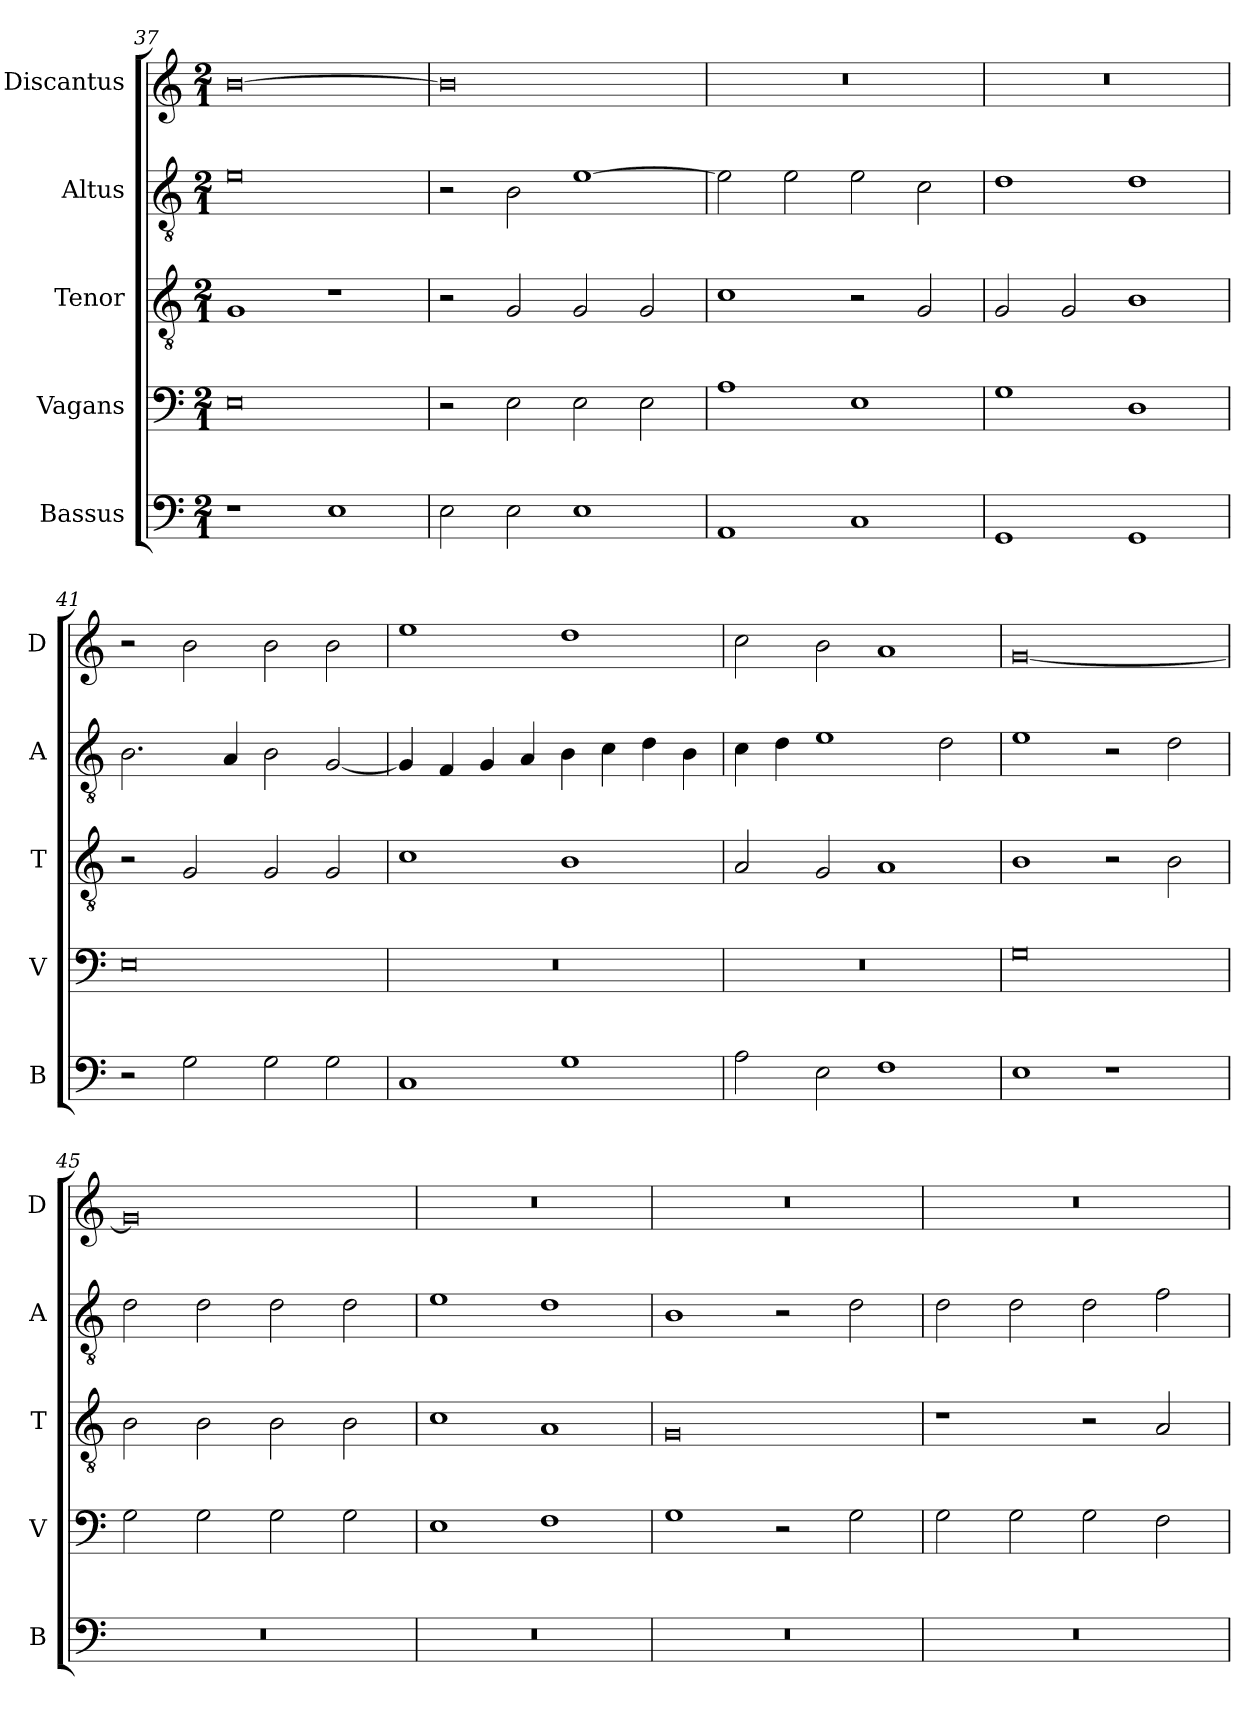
**kern	**kern	**kern	**kern	**kern
*part5	*part4	*part3	*part2	*part1
*staff5	*staff4	*staff3	*staff2	*staff1
*I"Bassus	*I"Vagans	*I"Tenor	*I"Altus	*I"Discantus
*I'B	*I'V	*I'T	*I'A	*I'D
*clefF4	*clefF4	*clefGv2	*clefGv2	*clefG2
*k[]	*k[]	*k[]	*k[]	*k[]
*a:	*a:	*a:	*a:	*a:
*M2/1	*M2/1	*M2/1	*M2/1	*M2/1
=37	=37	=37	=37	=37
1r	0E	1G	0e	[0b
1E	.	1r	.	.
=38	=38	=38	=38	=38
2E	2r	2r	2r	0b]
2E	2E	2G	2B	.
1E	2E	2G	[1e	.
.	2E	2G	.	.
=39	=39	=39	=39	=39
1AA	1A	1c	2e]	0r
.	.	.	2e	.
1C	1E	2r	2e	.
.	.	2G	2c	.
=40	=40	=40	=40	=40
1GG	1G	2G	1d	0r
.	.	2G	.	.
1GG	1D	1B	1d	.
=41	=41	=41	=41	=41
2r	0E	2r	2.B	2r
2G	.	2G	.	2b
.	.	.	4A	.
2G	.	2G	2B	2b
2G	.	2G	[2G	2b
=42	=42	=42	=42	=42
1C	0r	1c	4G]	1ee
.	.	.	4F	.
.	.	.	4G	.
.	.	.	4A	.
1G	.	1B	4B	1dd
.	.	.	4c	.
.	.	.	4d	.
.	.	.	4B	.
=43	=43	=43	=43	=43
2A	0r	2A	4c	2cc
.	.	.	4d	.
2E	.	2G	1e	2b
1F	.	1A	.	1a
.	.	.	2d	.
=44	=44	=44	=44	=44
1E	0G	1B	1e	[0g
1r	.	2r	2r	.
.	.	2B	2d	.
=45	=45	=45	=45	=45
0r	2G	2B	2d	0g]
.	2G	2B	2d	.
.	2G	2B	2d	.
.	2G	2B	2d	.
=46	=46	=46	=46	=46
0r	1E	1c	1e	0r
.	1F	1A	1d	.
=47	=47	=47	=47	=47
0r	1G	0G	1B	0r
.	2r	.	2r	.
.	2G	.	2d	.
=48	=48	=48	=48	=48
0r	2G	1r	2d	0r
.	2G	.	2d	.
.	2G	2r	2d	.
.	2F	2A	2f	.
=	=	=	=	=
*-	*-	*-	*-	*-
